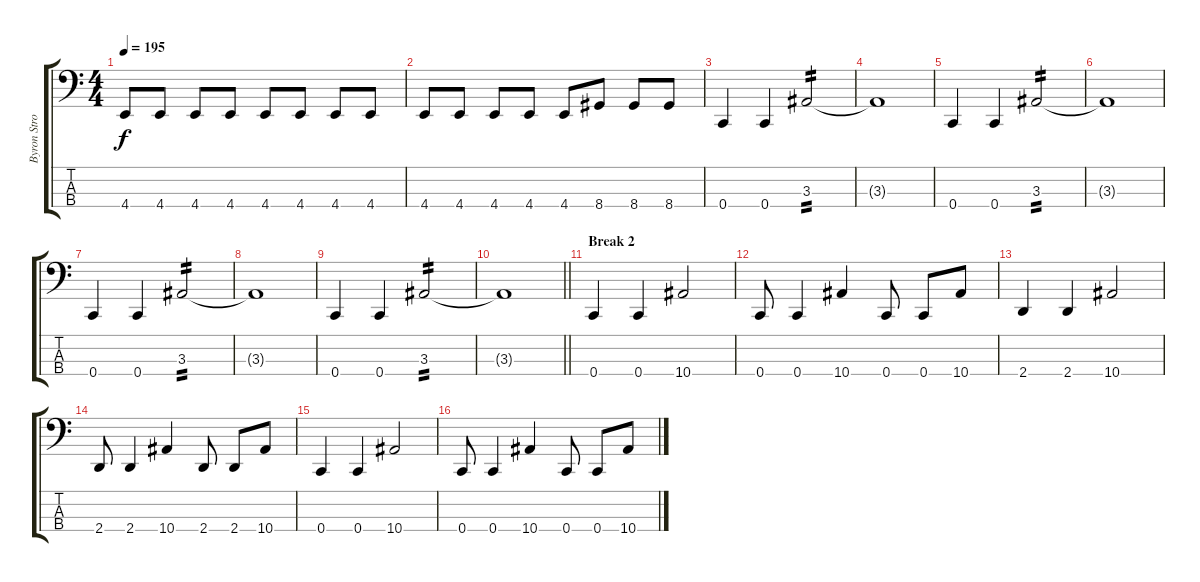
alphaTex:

\track ("Byron Stroud" "Byron Stro") {instrument electricbasspick}
\staff {score tabs}
\tuning (G2 C2 G1 C1) {hide}
\ts (4 4)
\tempo 195
\clef f4
\ks c
4.4.8{dy f} 4.4.8 4.4.8 4.4.8 4.4.8 4.4.8 4.4.8 4.4.8 |
4.4.8 4.4.8 4.4.8 4.4.8 4.4.8 8.4.8 8.4.8 8.4.8 |
0.4.4 0.4.4 3.3.2{tp 2} |
3.3{t}.1 |
0.4.4 0.4.4 3.3.2{tp 2} |
3.3{t}.1 |
0.4.4 0.4.4 3.3.2{tp 2} |
3.3{t}.1 |
0.4.4 0.4.4 3.3.2{tp 2} |
\barLineRight lightlight
3.3{t}.1 |
\section ("" "Break 2")
0.4.4 0.4.4 10.4.2 |
0.4.8 0.4.4 10.4.4 0.4.8 0.4.8 10.4.8 |
2.4.4 2.4.4 10.4.2 |
2.4.8 2.4.4 10.4.4 2.4.8 2.4.8 10.4.8 |
0.4.4 0.4.4 10.4.2 |
0.4.8 0.4.4 10.4.4 0.4.8 0.4.8 10.4.8
